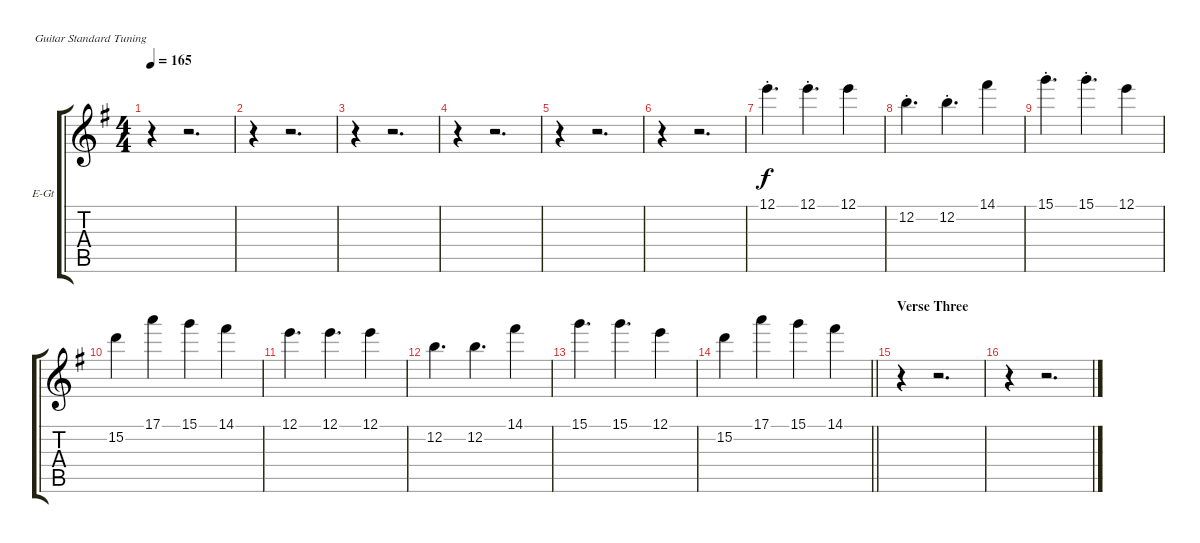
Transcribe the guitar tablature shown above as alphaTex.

\bracketExtendMode groupsimilarinstruments
\firstSystemTrackNameOrientation horizontal
\otherSystemsTrackNameOrientation horizontal
\track ("Track 3" "E-Gt") {instrument overdrivenguitar}
\staff {score tabs}
\tuning (E4 B3 G3 D3 A2 E2)
\ts (4 4)
\tempo 165
\clef g2
\ks eminor
r.4{dy f} r.2{d} |
r.4 r.2{d} |
r.4 r.2{d} |
r.4 r.2{d} |
r.4 r.2{d} |
r.4 r.2{d} |
12.1{st}.4{d} 12.1{st}.4{d} 12.1.4 |
12.2{st}.4{d} 12.2{st}.4{d} 14.1.4 |
15.1{st}.4{d} 15.1{st}.4{d} 12.1.4 |
15.2.4 17.1.4 15.1.4 14.1.4 |
12.1.4{d} 12.1.4{d} 12.1.4 |
12.2.4{d} 12.2.4{d} 14.1.4 |
15.1.4{d} 15.1.4{d} 12.1.4 |
\barLineRight lightlight
15.2.4 17.1.4 15.1.4 14.1.4 |
\section ("" "Verse Three")
r.4 r.2{d} |
r.4 r.2{d}
